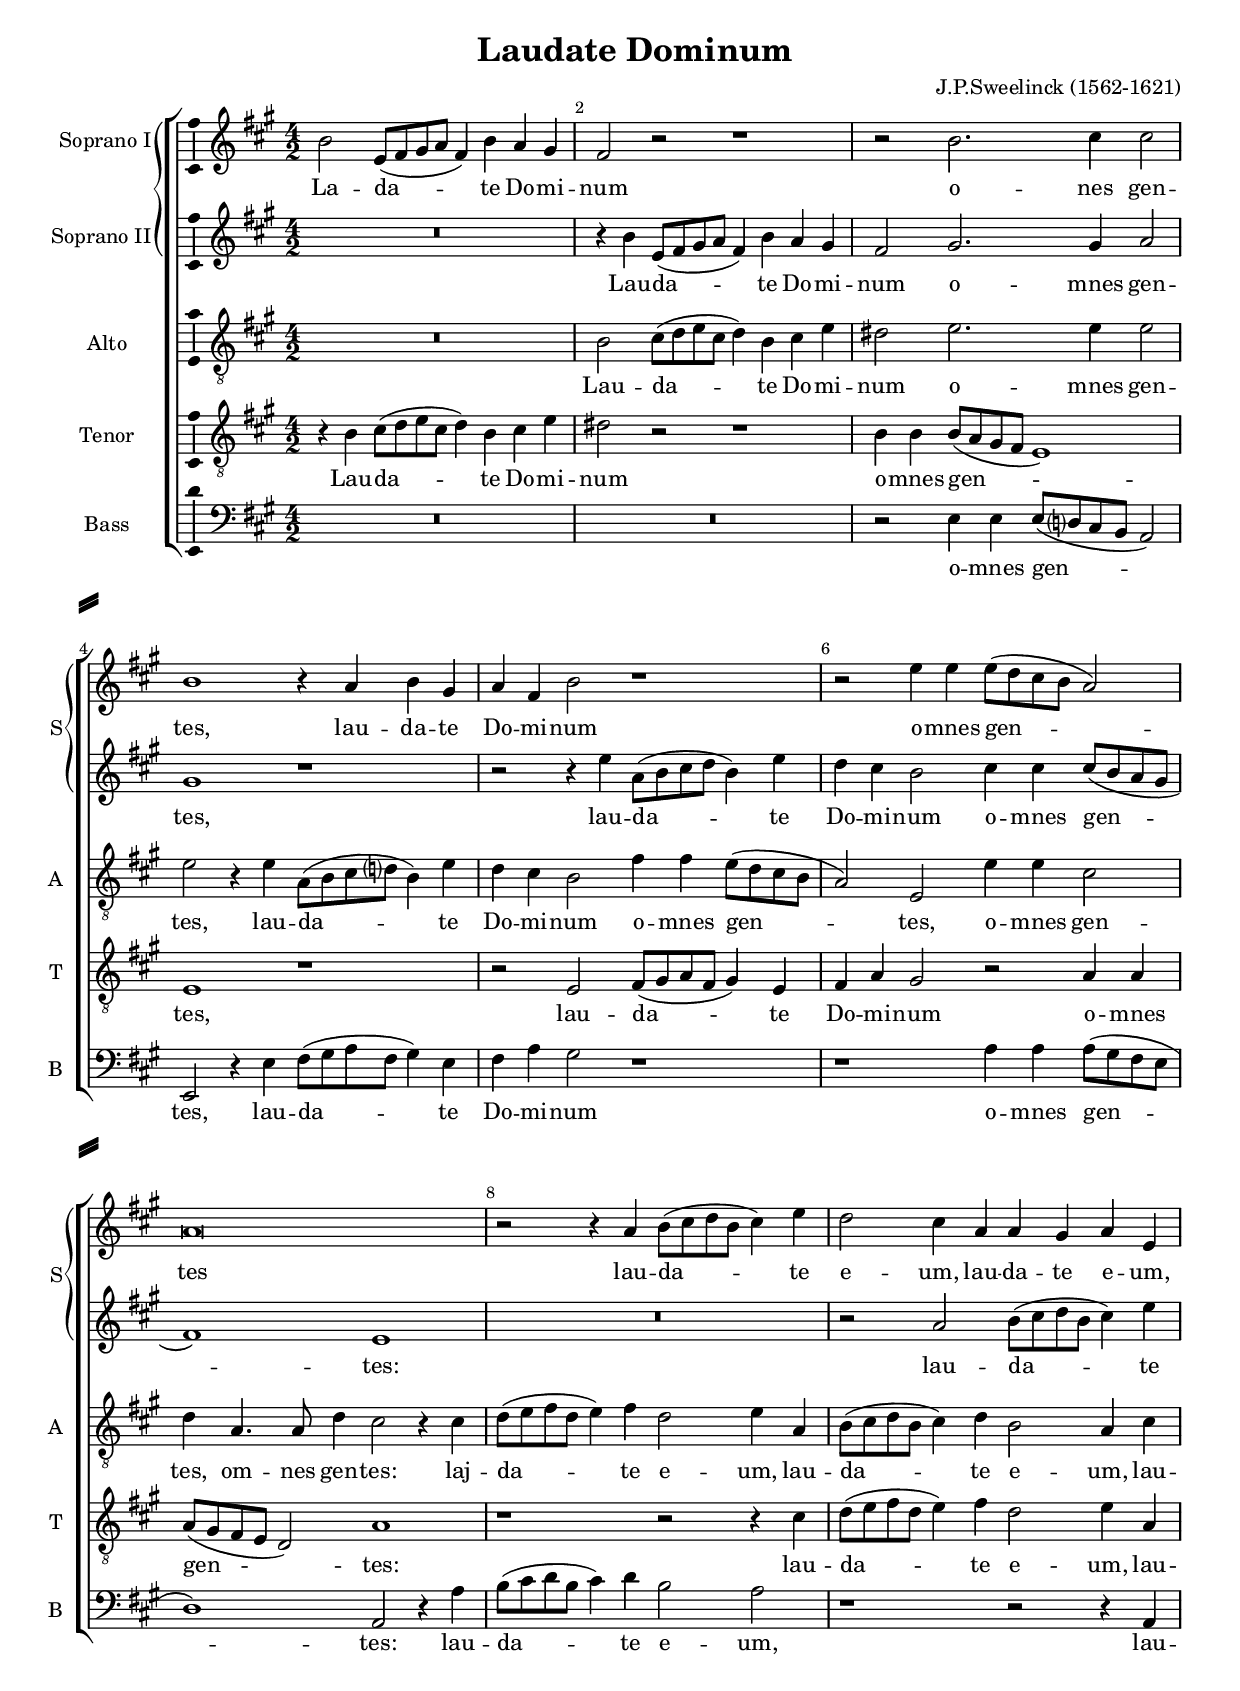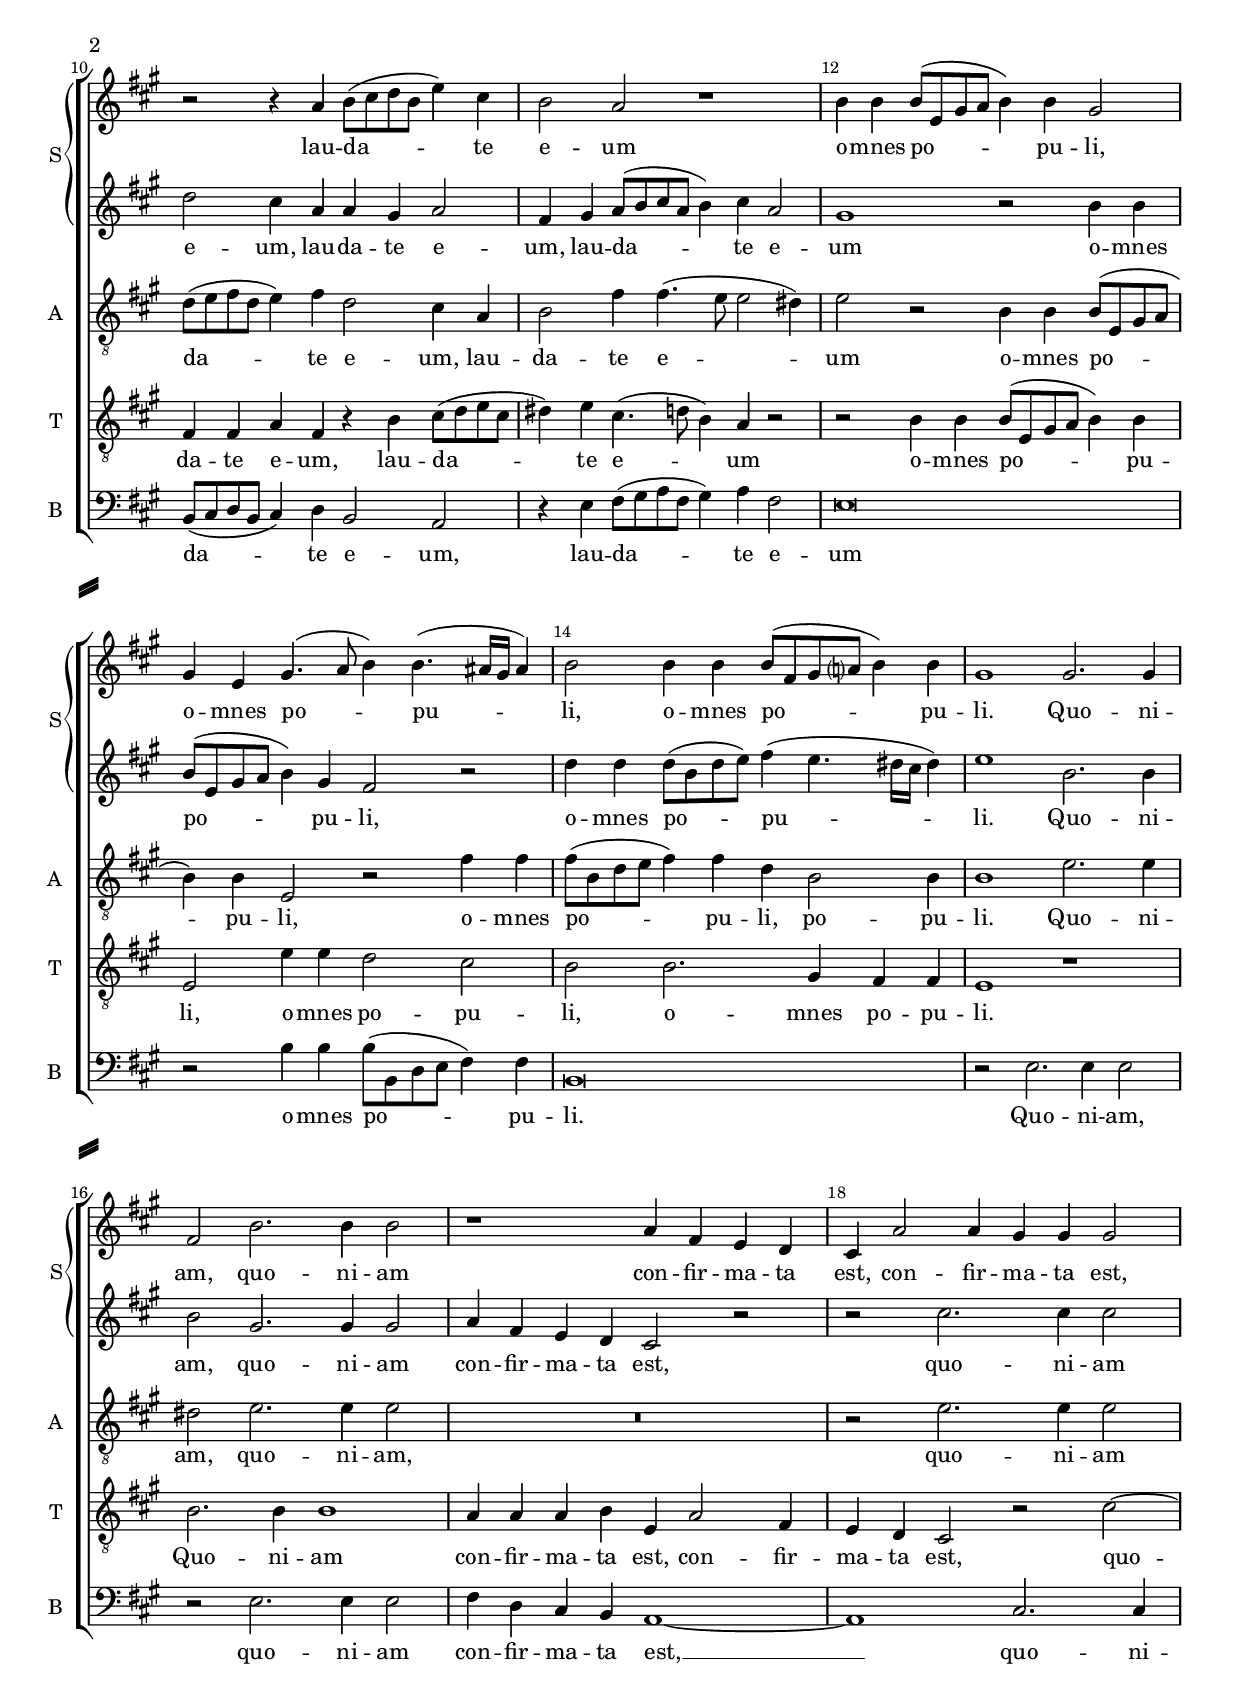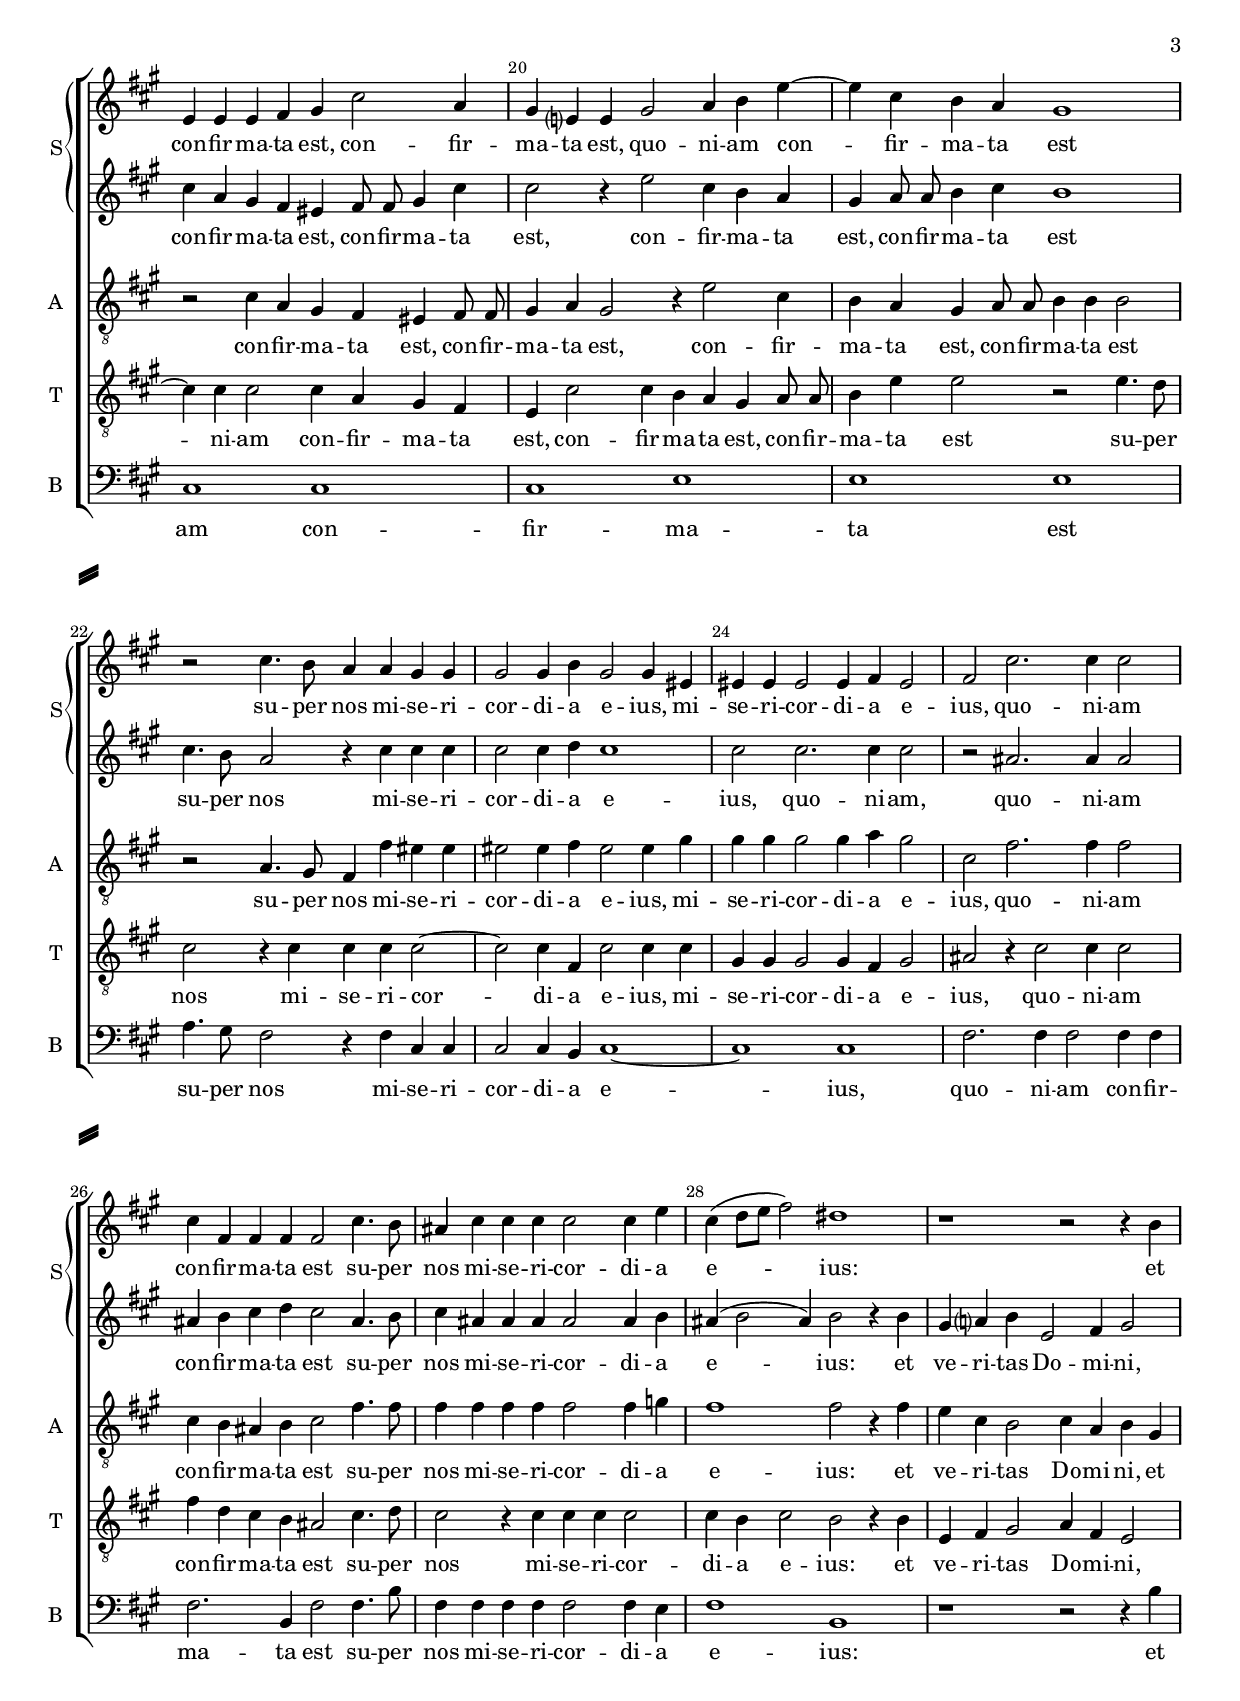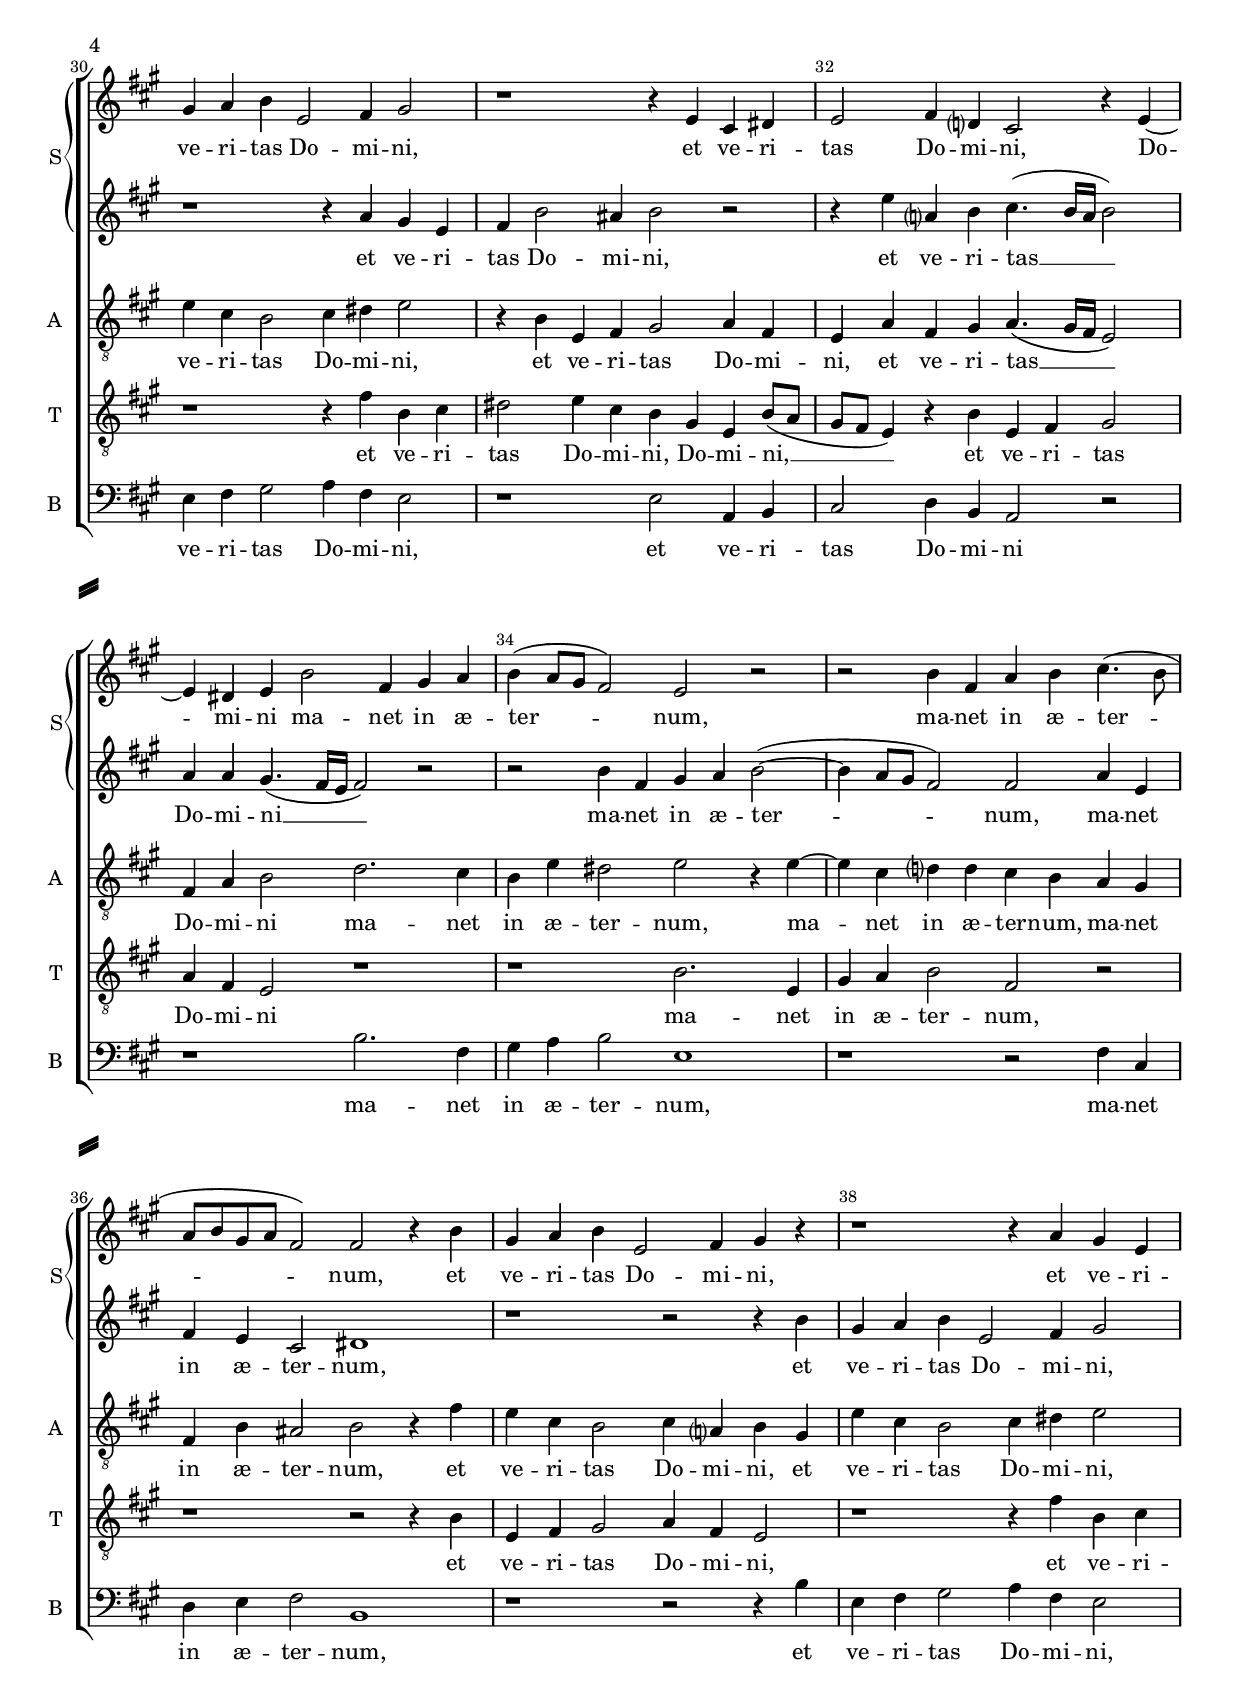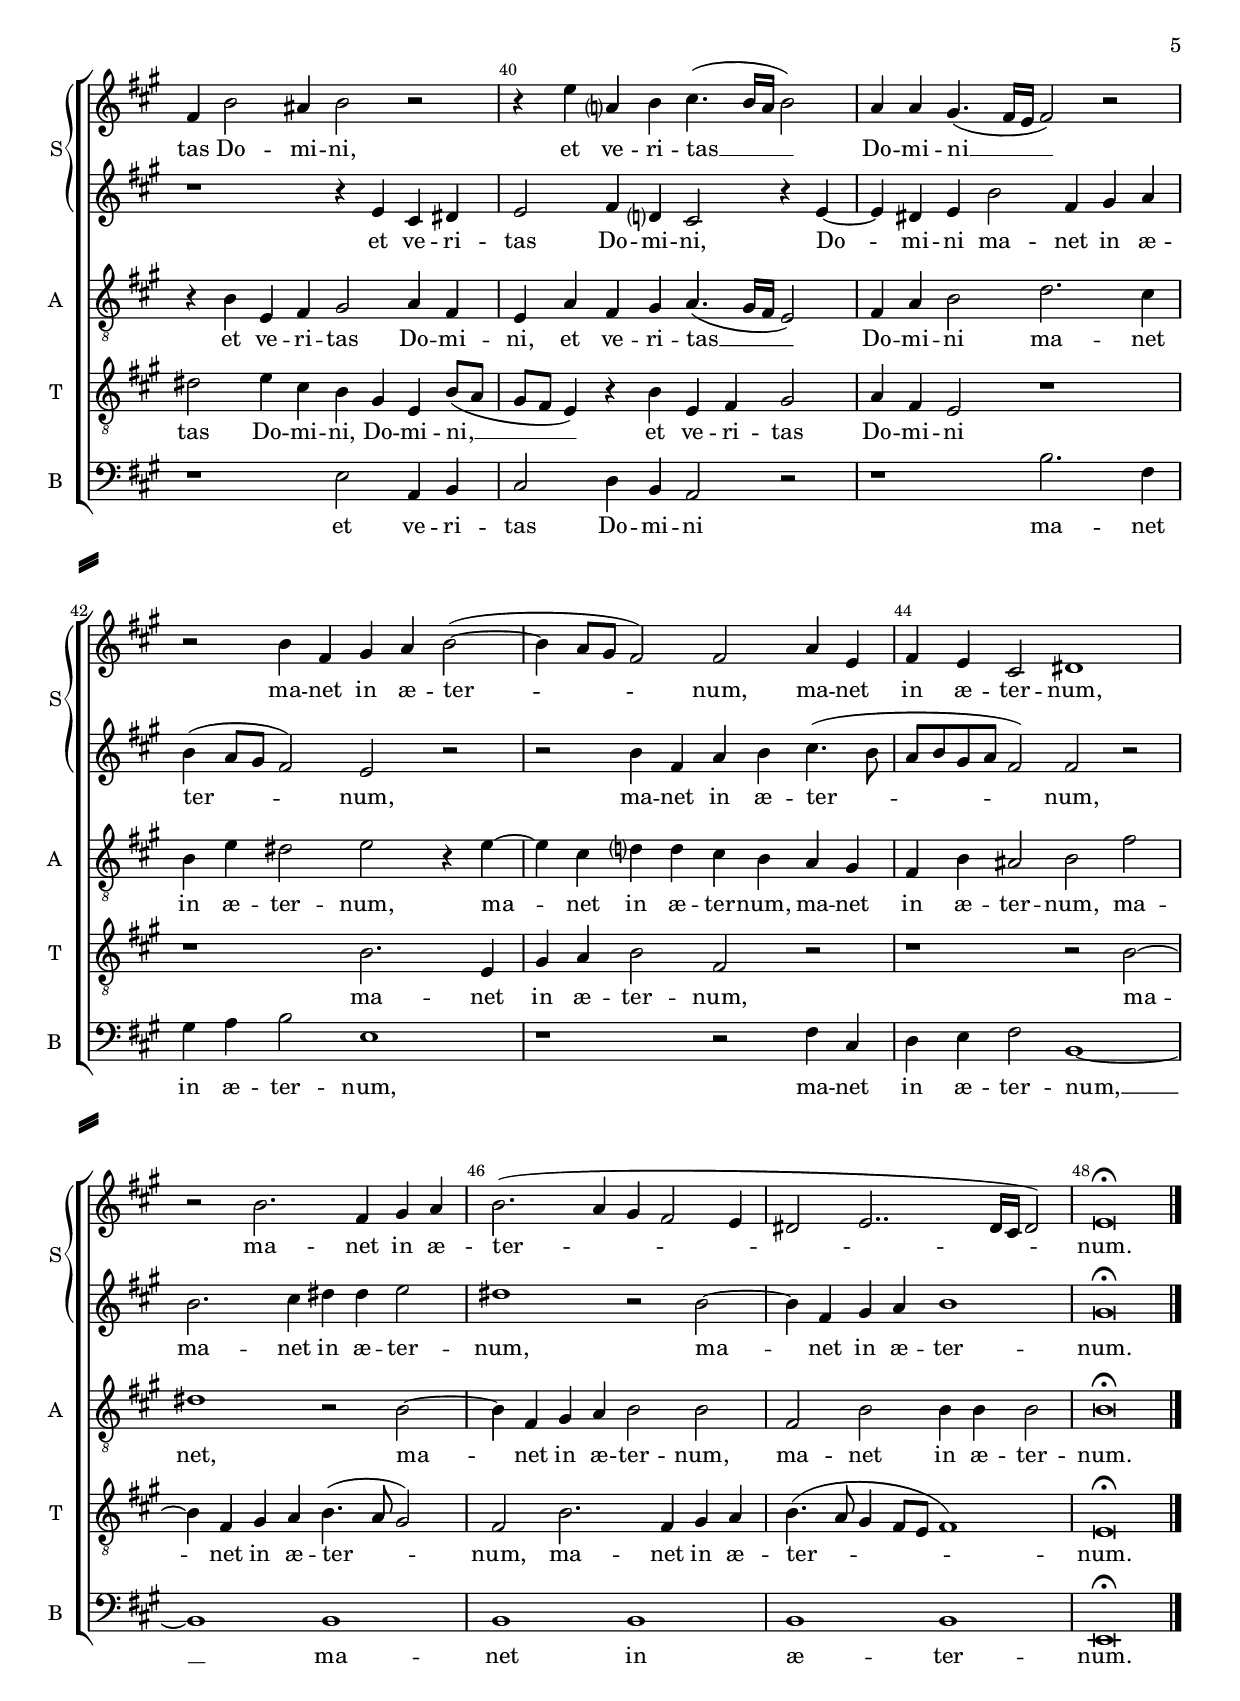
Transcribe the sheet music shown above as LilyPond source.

\version "2.18.2"

% закомментируйте строку ниже, чтобы получался pdf с навигацией
#(ly:set-option 'point-and-click #f)
#(ly:set-option 'midi-extension "mid")
#(set-default-paper-size "a4")
#(set-global-staff-size 18)

\header {
  title = "Laudate Dominum"
  composer = "J.P.Sweelinck (1562-1621)"
  % Удалить строку версии LilyPond 
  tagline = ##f
}

\paper {
  %  #(set-paper-size "a4landscape" )
  system-separator-markup = \slashSeparator
  top-margin = 10
  left-margin = 15
  right-margin = 10
  bottom-margin = 10
  indent = 15
  ragged-bottom = ##f
  ragged-last-bottom = ##f
  %print-page-number = ##f
}

%make visible number of every 2-nd bar
secondbar = {
  \override Score.BarNumber.break-visibility = #end-of-line-invisible
  \set Score.barNumberVisibility = #(every-nth-bar-number-visible 2)
}

%use this as temporary line break
abr = { \break }

% uncommend next line when finished
abr = {}

%once hide accidental (runaround for cadenza
nat = { \once \hide Accidental }

ficta = { \once \set suggestAccidentals = ##t }
fictab = { \ficta \once \override AccidentalSuggestion.parenthesized = ##t }

global = {
  \key fis \minor
  \time 4/2
  \dynamicUp
  \autoBeamOff
}

sopranoi = \relative c'' {
  \global
  \secondbar
  b2 e,8[( fis gis a] fis4) b a gis |
  fis2 r r1 
  r2 b2. cis4 cis2 \abr |
  b1 r4 a b gis |
  a fis b2 r1 |
  r2 e4 e e8[( d cis b] a2) | \abr
  a\breve |
  r2 r4 a b8[( cis d b] cis4) e |
  d2 cis4 a a gis a e | \abr
  r2 r4 a b8[( cis d b] e4) cis |
  b2 a r1 |
  b4 b b8[( e, gis a] b4) b gis2 | \abr
  gis4 e gis4.( a8 b4) b4.( ais16[ gis] ais4) |
  b2 b4 b b8[( fis gis a] b4) b |
  gis1 gis2. gis4 |
  fis2 b2. b4 b2 | \abr
  r1 a4 fis e d |
  cis a'2 a4 gis gis gis2 |
  e4 e e fis gis cis2 a4 | \abr
  gis e e gis2 a4 b e~ |
  e cis b a gis1 |
  r2 cis4. b8 a4 a gis gis | \abr
  gis2 gis4 b gis2 gis4 eis |
  eis eis eis2 eis4 fis eis2 |
  fis2 cis'2. cis4 cis2 |
  cis4 fis, fis fis fis2 cis'4. b8 | \abr
  ais4 cis cis cis cis2 cis4 e |
  cis( d8[ e] fis2) dis1 |
  r r2 r4 b |
  gis a b e,2 fis4 gis2 | \abr
  r1 r4 e cis dis |
  e2 fis4 d cis2 r4 e~ |
  e dis e b'2 fis4 gis a |
  b( a8[ gis] fis2) e r | \abr
  r b'4 fis a b cis4.( b8 |
  a[ b gis a] fis2) fis r4 b |
  gis a b e,2 fis4 gis r |
  r1 r4 a gis e | \abr
  fis b2 ais4 b2 r |
  r4 e a, b cis4.( b16[ a] b2) |
  a4 a gis4.( fis16[ e] fis2) r2 | \abr
  r b4 fis gis a b2~( |
  b4 a8[ gis] fis2) fis a4 e |
  fis e cis2 dis1 | \abr
  r2 b'2. fis4 gis a |
  b2.( a4 gis fis2 e4 |
  dis2 e2.. dis16[ cis] dis2) |
  e\breve\fermata
  
}


sopranoii = \relative c'' {
  \global
  R\breve |
  r4 b e,8[( fis gis a] fis4) b a gis |
  fis2 gis2. gis4 a2 | \abr
  gis1 r |
  r2 r4 e' a,8[( b cis d] b4) e |
  d cis b2 cis4 cis cis8[( b a gis] | \abr
  fis1) e |
  R\breve |
  r2 a b8[( cis d b] cis4) e | \abr
  d2 cis4 a a gis a2 |
  fis4 gis a8[( b cis a] b4) cis a2 |
  gis1 r2 b4 b | \abr
  b8([ e, gis a] b4) gis fis2 r |
  d'4 d d8[( b d e]) fis4( e4. dis16[ cis] dis4) |
  e1 b2. b4 |
  b2 gis2. gis4 gis2 | \abr
  a4 fis e d cis2 r |
  r cis'2. cis4 cis2 |
  cis4 a gis fis eis fis8 fis gis4 cis | \abr
  
  cis2 r4 e2 cis4 b a |
  gis a8 a b4 cis b1 |
  cis4. b8 a2 r4 cis cis cis | \abr
  cis2 cis4 d cis1 |
  cis2 cis2. cis4 cis2 |
  r2 ais2. ais4 ais2 |
  ais4 b cis d cis2 ais4. b8 | \abr
  
  cis4 ais ais ais ais2 ais4 b |
  ais( b2 ais4) b2 r4 b |
  gis a b e,2 fis4 gis2 |
  r1 r4 a gis e | \abr
  fis b2 ais4 b2 r |
  r4 e a, b cis4.( b16[ a] b2) |
  a4 a gis4.( fis16[ e] fis2) r |
  r b4 fis gis a b2~( | \abr
  
  b4 a8[ gis] fis2) fis a4 e |
  fis e cis2 dis1 |
  r r2 r4 b' |
  gis a b e,2 fis4 gis2 | \abr
  r1 r4 e cis dis |
  e2 fis4 d cis2 r4 e~ |
  e dis e b'2 fis4 gis a | \abr
  b( a8[ gis] fis2) e r |
  r b'4 fis a b cis4.( b8 |
  a[ b gis a] fis2) fis r | \abr
  b2. cis4 dis dis e2 |
  dis1 r2 b2~ |
  b4 fis gis a b1 |
  gis\breve\fermata
}


alto = \relative c' {
  \global
  R\breve |
  b2 cis8[( d e cis] d4) b cis e |
  dis2 e2. e4 e2 | \abr
  e2 r4 e a,8[( b cis d] b4) e |
  d cis b2 fis'4 fis e8[( d cis b] |
  a2) e e'4 e cis2 | \abr
  d4 a4. a8 d4 cis2 r4 cis |
  d8[( e fis d] e4) fis d2 e4 a, |
  b8[( cis d b] cis4) d b2 a4 cis | \abr
  d8[( e fis d] e4) fis d2 cis4 a |
  b2 fis'4 fis4.( e8 e2 dis4) |
  e2 r b4 b b8[( e, gis a] | \abr
  
  b4) b e,2 r fis'4 fis |
  fis8[( b, d e] fis4) fis d b2 b4 |
  b1 e2. e4 |
  dis2 e2. e4 e2 | \abr
  R\breve |
  r2 e2. e4 e2 |
  r cis4 a gis fis eis fis8 fis | \abr
  
  gis4 a gis2 r4 e'2 cis4 |
  b a gis a8 a b4 b b2 |
  r a4. gis8 fis4 fis' eis eis | \abr
  eis2 eis4 fis eis2 eis4 gis |
  gis gis gis2 gis4 a gis2 |
  cis, fis2. fis4 fis2 |
  cis4 b ais b cis2 fis4. fis8 | \abr
  
  fis4 fis fis fis fis2 fis4 g |
  fis1 fis2 r4 fis |
  e cis b2 cis4 a b gis |
  e' cis b2 cis4 dis e2 | \abr
  r4 b e, fis gis2 a4 fis |
  e a fis gis a4.( gis16[ fis] e2) |
  fis4 a b2 d2. cis4 |
  b e dis2 e r4 e4~ | \abr
  
  e cis d d cis b a gis |
  fis b ais2 b r4 fis' |
  e cis b2 cis4 a b gis |
  e' cis b2 cis4 dis e2 | \abr
  r4 b e, fis gis2 a4 fis |
  e a fis gis a4.( gis16[ fis] e2) |
  fis4 a b2 d2. cis4 | \abr
  
  b e dis2 e r4 e~ |
  e cis d d cis b a gis |
  fis b ais2 b fis' |
  dis1 r2 b~ |
  b4 fis gis a b2 b |
  fis b b4 b b2 |
  b\breve\fermata
}


tenor = \relative c' {
  \global
  r4 b cis8[( d e cis] d4) b cis e |
  dis2 r r1 |
  b4 b b8[( a gis fis] e1) | \abr
  e r |
  r2 e fis8[( gis a fis] gis4) e |
  fis a gis2 r a4 a | \abr
  
  a8[( gis fis e ] d2) a'1 |
  r r2 r4 cis |
  d8[( e fis d] e4) fis d2 e4 a, | \abr
  fis fis a fis r b cis8[( d e cis] |
  dis4) e cis4.( d8 b4) a r2 |
  r b4 b b8[( e, gis a] b4) b | \abr
  
  e,2 e'4 e d2 cis |
  b b2. gis4 fis fis |
  e1 r |
  b'2. b4 b1 | \abr
  a4 a a b e, a2 fis4 |
  e d cis2 r cis'~ |
  cis4 cis cis2 cis4 a gis fis | \abr
  
  e cis'2 cis4 b a gis a8 a |
  b4 e e2 r e4. d8 |
  cis2 r4 cis cis cis cis2~ |
  cis cis4 fis, cis'2 cis4 cis |
  gis gis gis2 gis4 fis gis2 |
  ais r4 cis2 cis4 cis2 |
  fis4 d cis b ais2 cis4. d8 | \abr
  
  cis2 r4 cis cis cis cis2 |
  cis4 b cis2 b r4 b |
  e, fis gis2 a4 fis e2 |
  r1 r4 fis' b, cis | \abr
  dis2 e4 cis b gis e b'8[( a] |
  gis[ fis] e4) r b' e, fis gis2 |
  a4 fis e2 r1 |
  r b'2. e,4 | \abr
  
  gis a b2 fis r  |
  r1 r2 r4 b |
  e, fis gis2 a4 fis e2 |
  r1 r4 fis' b, cis | \abr
  dis2 e4 cis b gis e b'8[( a] |
  gis[ fis] e4) r b' e, fis gis2 |
  a4 fis e2 r1 | \abr
  
  r b'2. e,4 |
  gis a b2 fis r |
  r1 r2 b~ |
  b4 fis gis a b4.( a8 gis2) |
  fis b2. fis4 gis a |
  b4.( a8 gis4 fis8[ e] fis1) |
  e\breve\fermata
}

bass = \relative c {
  \global
  R\breve*2
  r2 e4 e e8[( d? cis b] a2) | \abr
  e r4 e' fis8[( gis a fis] gis4) e |
  fis a gis2 r1 |
  r a4 a a8[( gis fis e] \abr
  d1) a2 r4 a' |
   b8[( cis d b] cis4) d b2 a |
   r1 r2 r4 a, | \abr
   b8[( cis d b] cis4) d b2 a |
   r4 e' fis8[( gis a fis] gis4) a fis2 |
   e\breve | \abr
   r2 b'4 b b8[( b, d e ] fis4) fis |
   b,\breve |
   r2 e2. e4 e2 |
   r2 e2. e4 e2 | \abr
   fis4 d cis b a1~ |
   a cis2. cis4 |
   cis1 cis | \abr
   cis e |
   e e |
   a4. gis8 fis2 r4 fis cis cis | \abr
   cis2 cis4 b cis1~ |
   cis cis |
   fis2. fis4 fis2 fis4 fis |
   fis2. b,4 fis'2 fis4. b8 | \abr
   fis4 fis fis fis fis2 fis4 e |
   fis1 b, |
   r r2 r4 b' |
   e, fis gis2 a4 fis e2 | \abr
   r1 e2 a,4 b |
   cis2 d4 b a2 r |
   r1 b'2. fis4 |
   gis a b2 e,1 | \abr
   r1 r2 fis4 cis |
   d e fis2 b,1 |
   r r2 r4 b' |
   e, fis gis2 a4 fis e2 | \abr
   r1 e2 a,4 b |
   cis2 d4 b a2 r |
   r1 b'2. fis4 | \abr
   gis a b2 e,1 |
   r r2 fis4 cis |
   d e fis2 b,1~ | \abr
   b b |
   b b |
   b b |
   e,\breve\fermata \bar "|."
}

sopranoil = \lyricmode {
  
  La -- da -- te Do -- mi -- num o -- nes gen --
  tes, lau -- da -- te Do -- mi -- num o -- mnes gen --
  
  tes lau -- da -- te e -- um, lau -- da -- te e -- um,
  lau -- da -- te e -- um o -- mnes po -- pu -- li,
  
  o -- mnes po -- pu -- li, o -- mnes po -- pu -- li. Quo -- ni -- am, quo -- ni -- am
  con -- fir -- ma -- ta est, con -- fir -- ma -- ta est, con -- fir -- ma -- ta est, con -- fir --
  
  ma -- ta est, quo -- ni -- am con -- fir -- ma -- ta est su -- per nos mi -- se -- ri --
  cor -- di -- a e -- ius, mi -- se -- ri -- cor -- di -- a e -- ius, quo -- ni -- am con -- fir -- ma -- ta est su -- per
  
  nos mi -- se -- ri -- cor -- di -- a e -- ius: et ve -- ri -- tas Do -- mi -- ni,
  et ve -- ri -- tas Do -- mi -- ni, Do -- mi -- ni ma -- net in æ -- ter -- num,
  
  ma -- net in æ -- ter -- num, et ve -- ri -- tas Do -- mi -- ni, et ve -- ri -- 
  tas Do -- mi -- ni, et ve -- ri -- tas __ Do -- mi -- ni __
  
  ma -- net in æ -- ter -- num, ma -- net in æ -- ter -- num,
  ma -- net in æ -- ter -- num.
}

sopranoiil = \lyricmode {
  Lau -- da -- te Do -- mi -- num o -- mnes gen --
  tes, lau -- da -- te Do -- mi -- num o -- mnes gen --
  
  tes: lau -- da -- te 
  e -- um, lau -- da -- te e -- um, lau -- da -- te e -- um o -- mnes
  
  po -- pu -- li, o -- mnes po -- pu -- li. Quo -- ni -- am, quo -- ni -- am
  con -- fir -- ma -- ta est, quo -- ni -- am con -- fir -- ma -- ta est, con -- fir -- ma -- ta
  
  est, con -- fir -- ma -- ta est, con -- fir -- ma -- ta est su -- per nos mi -- se -- ri --
  cor -- di -- a e -- ius, quo -- ni -- am, quo -- ni -- am con -- fir -- ma -- ta est su -- per
  
  nos mi -- se -- ri -- cor -- di -- a e -- ius: et ve -- ri -- tas Do -- mi -- ni, et ve -- ri --
  tas Do -- mi -- ni, et ve -- ri -- tas __ Do -- mi -- ni __ ma -- net in æ -- ter -- 
  
  num, ma -- net in æ -- ter -- num, et ve -- ri -- tas Do -- mi -- ni,
  et ve -- ri -- tas Do -- mi -- ni, Do -- mi -- ni ma -- net in æ -- 
  
  ter -- num, ma -- net in æ -- ter -- num,
  ma -- net in æ -- ter -- num, ma -- net in æ -- ter -- num.
}
altol = \lyricmode {
  Lau -- da -- te Do -- mi -- num o -- mnes gen --
  tes, lau -- da -- te Do -- mi -- num o -- mnes gen -- tes, o -- mnes gen --
  
  tes, om -- nes gen -- tes: laj -- da -- te e -- um, lau -- da -- te e -- um, lau --
  da -- te e -- um, lau -- da -- te e -- um o -- mnes po --
  
  pu -- li, o -- mnes po -- pu -- li, po -- pu -- li. Quo -- ni -- am, quo -- ni -- am,
  quo -- ni -- am con -- fir -- ma -- ta est, con -- fir --
  
  ma -- ta est, con -- fir -- ma -- ta est, con -- fir -- ma -- ta est su -- per nos mi -- se -- ri --
  cor -- di -- a e -- ius, mi -- se -- ri -- cor -- di -- a e -- ius, quo -- ni -- am con -- fir -- ma -- ta est su -- per
  
  nos mi -- se -- ri -- cor -- di -- a e -- ius: et ve -- ri -- tas Do -- mi -- ni, et ve -- ri -- tas Do -- mi -- ni,
  et ve -- ri -- tas Do -- mi -- ni, et ve -- ri -- tas __ Do -- mi -- ni ma -- net in æ -- ter -- num, ma -- 
  
  net in æ -- ter -- num, ma -- net in æ -- ter -- num, et ve -- ri -- tas Do -- mi -- ni, et ve -- ri -- tas Do -- mi -- ni,
  et ve -- ri -- tas Do -- mi -- ni, et ve -- ri -- tas __ Do -- mi -- ni ma -- net
  
  in æ -- ter -- num, ma -- net in æ -- ter -- num, ma -- net in æ -- ter -- num, ma -- 
  net, ma -- net in æ -- ter -- num, ma -- net in æ -- ter -- num.
}
tenorl = \lyricmode {
  Lau -- da -- te Do -- mi -- num o -- mnes gen --
  tes, lau -- da -- te Do -- mi -- num o -- mnes
  
  gen -- tes: lau -- da -- te e -- um, lau --
  da -- te e -- um, lau -- da -- te e -- um o -- mnes po -- pu --
  
  li, o -- mnes po -- pu -- li, o -- mnes po -- pu -- li. Quo -- ni -- am
  con -- fir -- ma -- ta est, con -- fir -- ma -- ta est, quo -- ni -- am con -- fir -- ma -- ta
  
  est, con -- fir -- ma -- ta est, con -- fir -- ma -- ta est su -- per nos mi -- se -- ri -- cor --
  di -- a e -- ius, mi -- se -- ri -- cor -- di -- a e -- ius, quo -- ni -- am con -- fir -- ma -- ta est su -- per
  
  nos mi -- se -- ri -- cor -- di -- a e -- ius: et ve -- ri -- tas Do -- mi -- ni, et ve -- ri --
  tas Do -- mi -- ni, Do -- mi -- ni, __ et ve -- ri -- tas Do -- mi -- ni ma -- net
  
  in æ -- ter -- num, et ve -- ri -- tas Do -- mi -- ni, et ve -- ri --
  tas Do -- mi -- ni, Do -- mi -- ni, __ et ve -- ri -- tas Do -- mi -- ni
  
  ma -- net in æ -- ter -- num, ma -- 
  net in æ -- ter -- num, ma -- net in æ -- ter -- num.
}

bassl = \lyricmode {
   o -- mnes gen --
   tes, lau -- da -- te Do -- mi -- num o -- mnes gen --
   
   tes: lau -- da -- te e -- um, lau --
   da -- te e -- um, lau -- da -- te e -- um
   
   o -- mnes po -- pu -- li. Quo -- ni -- am, quo -- ni -- am
   con -- fir -- ma -- ta est, __ quo -- ni -- am con --
   
   fir -- ma -- ta est su -- per nos mi -- se -- ri --
   cor -- di -- a e -- ius, quo -- ni -- am con -- fir -- ma -- ta est su -- per
   
   nos mi -- se -- ri -- cor -- di -- a e -- ius: et ve -- ri -- tas Do -- mi -- ni,
   et ve -- ri -- tas Do -- mi -- ni ma -- net in æ -- ter -- num,
   
   ma -- net in æ -- ter -- num, et ve -- ri -- tas Do -- mi -- ni,
   et ve -- ri -- tas Do -- mi -- ni ma -- net
   
   in æ -- ter -- num, ma -- net in æ -- ter -- num, __
   ma -- net in æ -- ter -- num.
}

\bookpart {
  \score {
    %  \transpose c bes {
    \new ChoirStaff <<
      
      %staff for superius
      \new PianoStaff \with {
        systemStartDelimiter = #'SystemStartBrace        
        shortInstrumentName = "S"
      } <<
        \new Staff = "sopranoi" \with {
          instrumentName = "Soprano I"
          midiInstrument = "choir aahs"
        }
        { \new Voice = "sopranoi" { \sopranoi } }   
        \new Lyrics \lyricsto "sopranoi" { \sopranoil }
        
        %staff for medius
        
        \new Staff = "sopranoii" \with {
          instrumentName = "Soprano II"
          midiInstrument = "choir aahs"
        }
        { \new Voice = "sopranoii" { \sopranoii } }   
        \new Lyrics \lyricsto "sopranoii" { \sopranoiil }
      >>
      
      
        %staff for alto
        \new Staff = "alto" \with {
          instrumentName = "Alto"
          shortInstrumentName = "A"
          midiInstrument = "choir aahs"
        }
        { \new Voice = "alto" { \clef "G_8" \alto } }  
        \new Lyrics = "alto"
        
        %staff for tenor
        \new Staff = "tenor" \with {
          instrumentName = "Tenor"
          shortInstrumentName = "T"
          midiInstrument = "choir aahs"
        }
        { \new Voice = "tenor" { \clef "G_8" \tenor } }
        \new Lyrics = "tenor"
      
      %staff for bassus
      \new Staff = "bass" \with {
        instrumentName = "Bass"
        shortInstrumentName = "B"
        midiInstrument = "choir aahs"
      }
      { \new Voice = "bass" { \clef "bass" \bass } }
      \new Lyrics = "bass"
      
      %lyrics
      \context Lyrics = "alto" { \lyricsto "alto" { \altol }}
      \context Lyrics = "tenor" { \lyricsto "tenor" { \tenorl }}
      \context Lyrics = "bass" { \lyricsto "bass" { \bassl }}
    >>
    %  }  % transposeµ
    \layout { 
      \context {
        \Staff
        \accidentalStyle piano-cautionary
        % удаляем обозначение темпа из общего плана
        %  \remove "Time_signature_engraver"
        %  \remove "Bar_number_engraver"
        \consists Ambitus_engraver
      }
       \context {
        \Lyrics
        \consists "Bar_engraver"
        \consists "Separating_line_group_engraver"
        \hide BarLine
      }
      \context {
       \PianoStaff
       \remove   "Span_bar_engraver" % (eigentlich doppel genäht)
      }
      %Metronome_mark_engraver
    }
    \midi {
      \tempo 4=180
    }
  }
}

rehearsalMidi = #
(define-music-function
 (parser location name midiInstrument lyrics) (string? string? ly:music?)
 #{
   \unfoldRepeats <<
     \new Staff = "sopranoi" \new Voice = "sopranoi" { \sopranoi }
     \new Staff = "sopranoii" \new Voice = "sopranoii" { \sopranoii }
     \new Staff = "alto" \new Voice = "alto" { \alto }
     \new Staff = "tenor" \new Voice = "tenor" { \tenor }
     \new Staff = "bass" \new Voice = "bass" { \bass }
     \context Staff = $name {
       \set Score.midiMinimumVolume = #0.5
       \set Score.midiMaximumVolume = #0.5
       \set Score.tempoWholesPerMinute = #(ly:make-moment 90 2)
       \set Staff.midiMinimumVolume = #0.8
       \set Staff.midiMaximumVolume = #1.0
       \set Staff.midiInstrument = $midiInstrument
     }
     \new Lyrics \with {
       alignBelowContext = $name
     } \lyricsto $name $lyrics
   >>
 #})

% MIDI для репетиции:
\book {
  \bookOutputSuffix "sopranoi"
  \score {
    \rehearsalMidi "sopranoi" "soprano sax" \sopranoi
    \midi { }
  }
}

\book {
  \bookOutputSuffix "sopranoii"
  \score {
    \rehearsalMidi "sopranoii" "soprano sax" \sopranoii
    \midi { }
  }
}


\book {
  \bookOutputSuffix "alto"
  \score {
    \rehearsalMidi "alto" "tenor sax" \alto
    \midi { }
  }
}

\book {
  \bookOutputSuffix "tenor"
  \score {
    \rehearsalMidi "tenor" "tenor sax" \tenor
    \midi { }
  }
}

\book {
  \bookOutputSuffix "bass"
  \score {
    \rehearsalMidi "bass" "tenor sax" \bass
    \midi { }
  }
}
